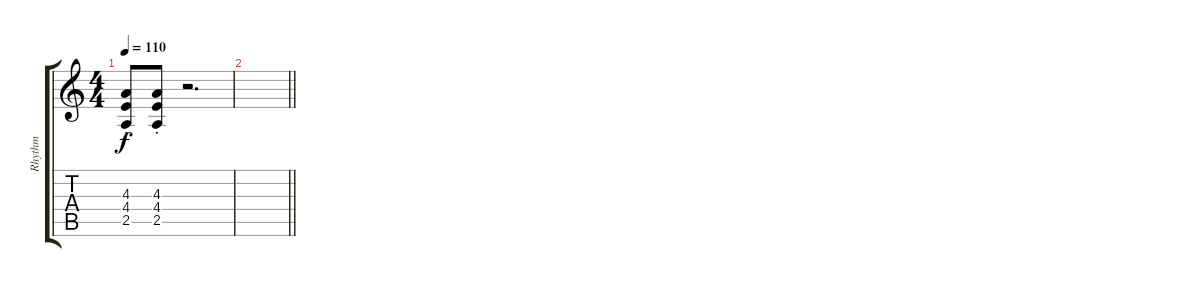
\track ("Rhythm" "Rhythm") {instrument overdrivenguitar}
\staff {score tabs}
\tuning (D4 A3 F3 C3 G2 D2) {hide}
\ts (4 4)
\tempo 110
\clef g2
\ks c
(4.3{st} 4.4{st} 2.5{st}).8{dy f} (4.3{st} 4.4{st} 2.5{st}).8 r.2{d} |
\barLineRight lightlight
